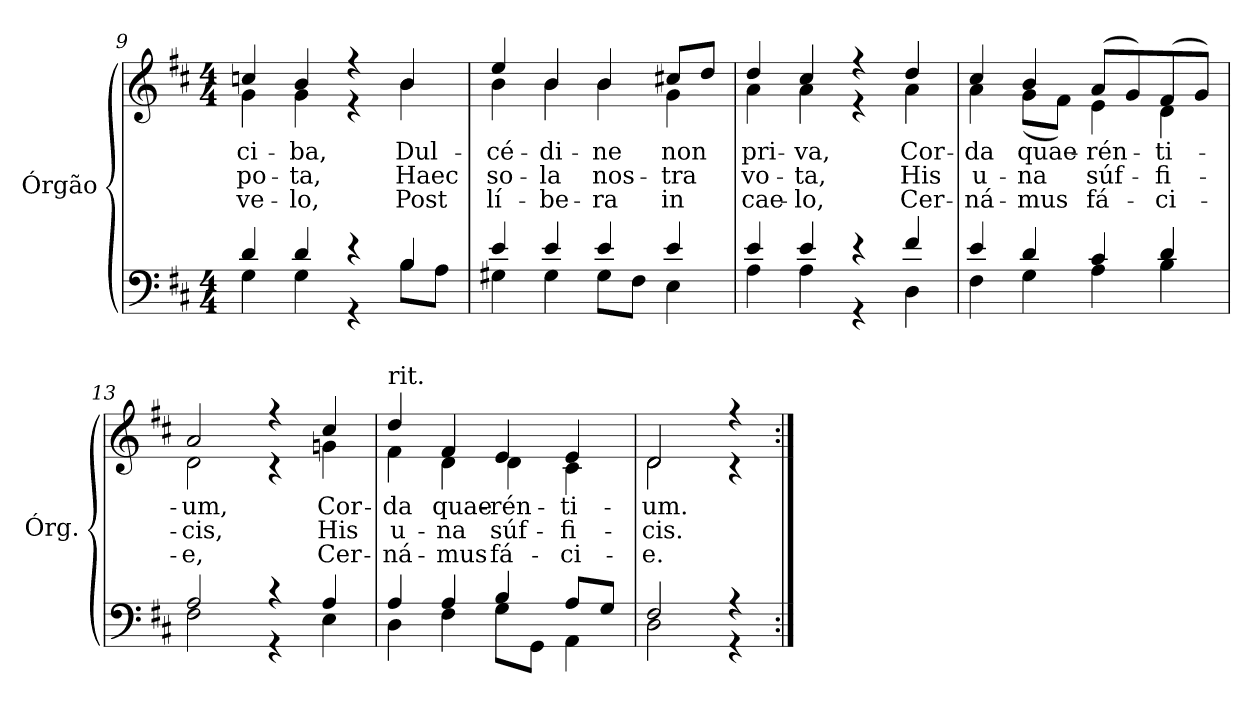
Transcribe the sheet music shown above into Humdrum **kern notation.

**kern	**kern	**text	**text	**text
*part1	*part1	*part1	*part1	*part1
*staff2	*staff1	*staff1	*staff1	*staff1
*I"Órgão	*	*	*	*
*I'Órg.	*	*	*	*
*clefF4	*clefG2	*	*	*
*k[f#c#]	*k[f#c#]	*	*	*
*D:	*D:	*	*	*
*M4/4	*M4/4	*	*	*
=9	=9	=9	=9	=9
*^	*	*	*	*
!	!	!	!LO:LY:b:color=#000000	!LO:LY:b:color=#000000	!LO:LY:b:color=#000000
*	*	*^	*	*	*
4di/	4Gi\	4ccni/	4gi\	ci-	po-	ve-
!	!	!	!	!LO:LY:b:color=#000000	!LO:LY:b:color=#000000	!LO:LY:b:color=#000000
4di/	4Gi\	4bi/	4gi\	-ba,	-ta,	-lo,
4r	4r	4r	4r	.	.	.
!	!	!	!	!LO:LY:b:color=#000000	!LO:LY:b:color=#000000	!LO:LY:b:color=#000000
4Bi/	8Bi\L	4bi/	4bi\	Dul-	Haec	Post
.	8Ai\J	.	.	.	.	.
=10	=10	=10	=10	=10	=10	=10
!	!	!	!	!LO:LY:b:color=#000000	!LO:LY:b:color=#000000	!LO:LY:b:color=#000000
4ei/	4G#Xi\	4eei/	4bi\	-cé-	so-	lí-
!	!	!	!	!LO:LY:b:color=#000000	!LO:LY:b:color=#000000	!LO:LY:b:color=#000000
4ei/	4G#i\	4bi/	4bi\	-di-	-la	-be-
!	!	!	!	!LO:LY:b:color=#000000	!LO:LY:b:color=#000000	!LO:LY:b:color=#000000
4ei/	8G#i\L	4bi/	4bi\	-ne	nos-	-ra
.	8F#i\J	.	.	.	.	.
!	!	!	!	!LO:LY:b:color=#000000	!LO:LY:b:color=#000000	!LO:LY:b:color=#000000
4ei/	4Ei\	8cc#Xi/L	4gi\	non	-tra	in
.	.	8ddi/J	.	.	.	.
!!LO:LB:g=z	!!
=11	=11	=11	=11	=11	=11	=11
!	!	!	!	!LO:LY:b:color=#000000	!LO:LY:b:color=#000000	!LO:LY:b:color=#000000
4ei/	4Ai\	4ddi/	4ai\	pri-	vo-	cae-
!	!	!	!	!LO:LY:b:color=#000000	!LO:LY:b:color=#000000	!LO:LY:b:color=#000000
4ei/	4Ai\	4cc#i/	4ai\	-va,	-ta,	-lo,
4r	4r	4r	4r	.	.	.
!	!	!	!	!LO:LY:b:color=#000000	!LO:LY:b:color=#000000	!LO:LY:b:color=#000000
4f#i/	4Di\	4ddi/	4ai\	Cor-	His	Cer-
=12	=12	=12	=12	=12	=12	=12
!	!	!	!	!LO:LY:b:color=#000000	!LO:LY:b:color=#000000	!LO:LY:b:color=#000000
4ei/	4F#i\	4cc#i/	4ai\	-da	u-	-ná-
!	!	!	!	!LO:LY:b:color=#000000	!LO:LY:b:color=#000000	!LO:LY:b:color=#000000
4di/	4Gi\	4bi/	(8gi\L	quae-	-na	-mus
.	.	.	8f#i\J)	.	.	.
!	!	!	!	!LO:LY:b:color=#000000	!LO:LY:b:color=#000000	!LO:LY:b:color=#000000
4c#i/	4Ai\	(8ai/L	4ei\	-rén-	súf-	fá-
.	.	8gi/)	.	.	.	.
!	!	!	!	!LO:LY:b:color=#000000	!LO:LY:b:color=#000000	!LO:LY:b:color=#000000
4di/	4Bi\	(8f#i/	4di\	-ti-	-fi-	-ci-
.	.	8gi/J)	.	.	.	.
=13	=13	=13	=13	=13	=13	=13
!	!	!	!	!LO:LY:b:color=#000000	!LO:LY:b:color=#000000	!LO:LY:b:color=#000000
2Ai/	2F#i\	2ai/	2di\	-um,	-cis,	-e,
4r	4r	4r	4r	.	.	.
!	!	!	!	!LO:LY:b:color=#000000	!LO:LY:b:color=#000000	!LO:LY:b:color=#000000
4Ai/	4Ei\	4cc#i/	4gni\	Cor-	His	Cer-
=14	=14	=14	=14	=14	=14	=14
!	!	!LO:TX:t=rit.	!	!	!	!
!	!	!	!	!LO:LY:b:color=#000000	!LO:LY:b:color=#000000	!LO:LY:b:color=#000000
4Ai/	4Di\	4ddi/	4f#i\	-da	u-	-ná-
!	!	!	!	!LO:LY:b:color=#000000	!LO:LY:b:color=#000000	!LO:LY:b:color=#000000
4Ai/	4F#i\	4f#i/	4di\	quae-	-na	-mus
!	!	!	!	!LO:LY:b:color=#000000	!LO:LY:b:color=#000000	!LO:LY:b:color=#000000
4Bi/	8Gi\L	4ei/	4di\	-rén-	súf-	fá-
.	8GGi\J	.	.	.	.	.
!	!	!	!	!LO:LY:b:color=#000000	!LO:LY:b:color=#000000	!LO:LY:b:color=#000000
8Ai/L	4AAi\	4ei/	4c#i\	-ti-	-fi-	-ci-
8Gi/J	.	.	.	.	.	.
=15	=15	=15	=15	=15	=15	=15
!	!	!	!	!LO:LY:b:color=#000000	!LO:LY:b:color=#000000	!LO:LY:b:color=#000000
2F#i/	2Di\	2di/	2di\	-um.	-cis.	-e.
4r	4r	4r	4r	.	.	.
*v	*v	*	*	*	*	*
*	*v	*v	*	*	*
=:|!	=:|!	=:|!	=:|!	=:|!
*-	*-	*-	*-	*-
